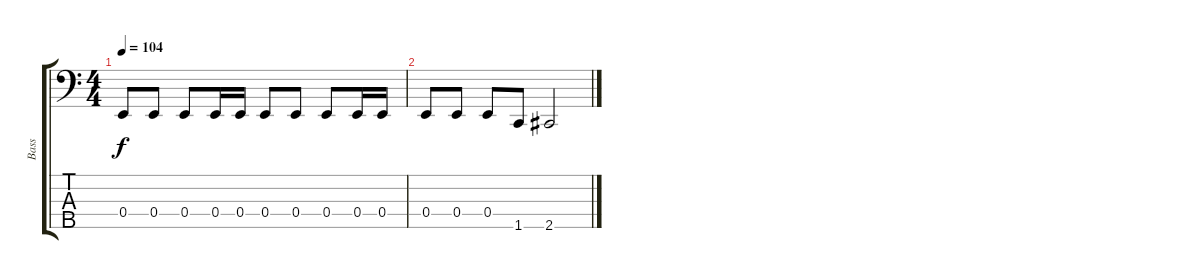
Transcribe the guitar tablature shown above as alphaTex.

\track ("Bass" "Bass") {instrument electricbasspick}
\staff {score tabs}
\tuning (G2 D2 A1 E1 B0) {hide}
\ts (4 4)
\tempo 104
\clef f4
\ks c
0.4.8{dy f} 0.4.8 0.4.8 0.4.16 0.4.16 0.4.8 0.4.8 0.4.8 0.4.16 0.4.16 |
0.4.8 0.4.8 0.4.8 1.5.8 2.5.2
